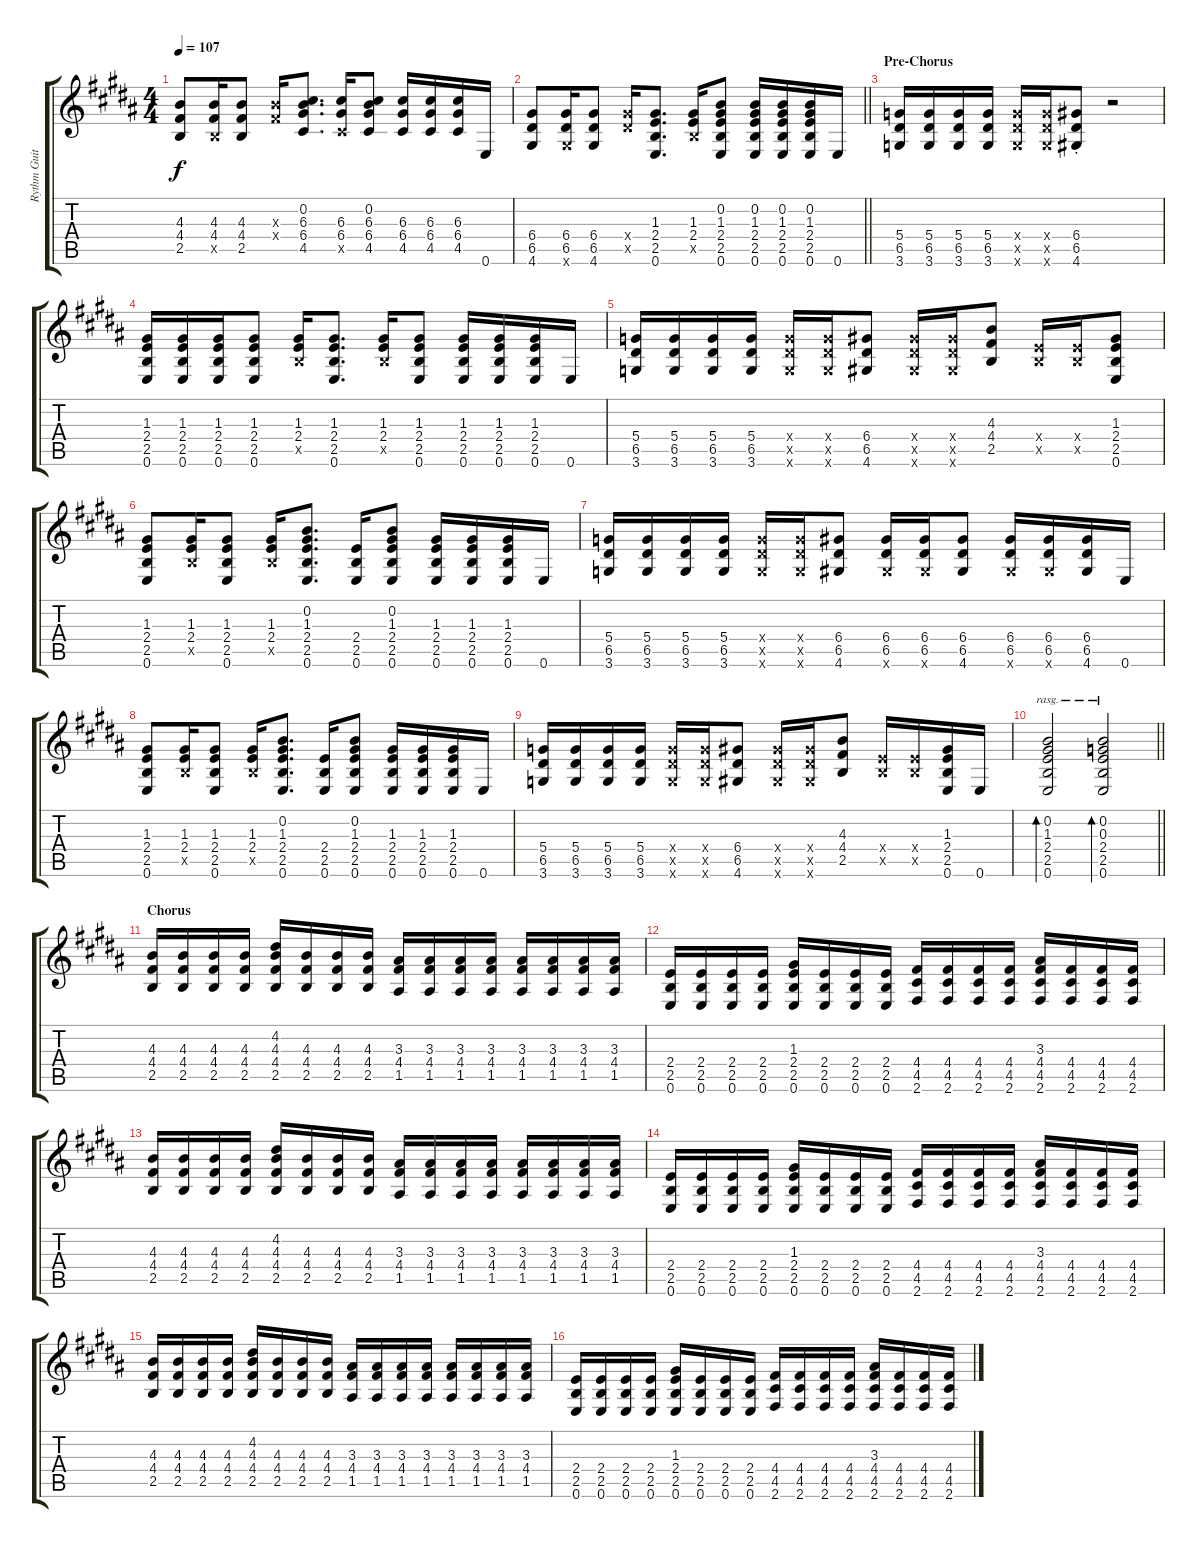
\track ("Rythm Guitar" "Rythm Guit") {instrument acousticguitarsteel}
\staff {score tabs}
\tuning (E4 B3 G3 D3 A2 E2) {hide}
\ts (4 4)
\tempo 107
\clef g2
\ks b
(4.3 4.4 2.5).8{dy f} (4.3 4.4 2.5{x}).16 (4.3 4.4 2.5).8 (4.3{x} 4.4{x}).16 (0.2 6.3 6.4 4.5).8{d} (6.3 6.4 4.5{x}).16 (0.2 6.3 6.4 4.5).8 (6.3 6.4 4.5).16 (6.3 6.4 4.5).16 (6.3 6.4 4.5).16 0.6.16 |
\barLineRight lightlight
(6.4 6.5 4.6).8 (6.4 6.5 4.6{x}).16 (6.4 6.5 4.6).8 (6.4{x} 6.5{x}).16 (1.3 2.4 2.5 0.6).8{d} (1.3 2.4 2.5{x}).16 (0.2 1.3 2.4 2.5 0.6).8 (0.2 1.3 2.4 2.5 0.6).16 (0.2 1.3 2.4 2.5 0.6).16 (0.2 1.3 2.4 2.5 0.6).16 0.6.16 |
\section ("" "Pre-Chorus")
(5.4 6.5 3.6).16 (5.4 6.5 3.6).16 (5.4 6.5 3.6).16 (5.4 6.5 3.6).16 (5.4{x} 6.5{x} 3.6{x}).16 (5.4{x} 6.5{x} 3.6{x}).16 (6.4{st} 6.5{st} 4.6{st}).8 r.2 |
(1.3 2.4 2.5 0.6).16 (1.3 2.4 2.5 0.6).16 (1.3 2.4 2.5 0.6).16 (1.3 2.4 2.5 0.6).8 (1.3 2.4 2.5{x}).16 (1.3 2.4 2.5 0.6).8{d} (1.3 2.4 2.5{x}).16 (1.3 2.4 2.5 0.6).8 (1.3 2.4 2.5 0.6).16 (1.3 2.4 2.5 0.6).16 (1.3 2.4 2.5 0.6).16 0.6.16 |
(5.4 6.5 3.6).16 (5.4 6.5 3.6).16 (5.4 6.5 3.6).16 (5.4 6.5 3.6).16 (5.4{x} 6.5{x} 3.6{x}).16 (5.4{x} 6.5{x} 3.6{x}).16 (6.4 6.5 4.6).8 (6.4{x} 6.5{x} 4.6{x}).16 (6.4{x} 6.5{x} 4.6{x}).16 (4.3 4.4 2.5).8 (2.4{x} 2.5{x}).16 (2.4{x} 2.5{x}).16 (1.3 2.4 2.5 0.6).8 |
(1.3 2.4 2.5 0.6).8 (1.3 2.4 2.5{x}).16 (1.3 2.4 2.5 0.6).8 (1.3 2.4 2.5{x}).16 (0.2 1.3 2.4 2.5 0.6).8{d} (2.4 2.5 0.6).16 (0.2 1.3 2.4 2.5 0.6).8 (1.3 2.4 2.5 0.6).16 (1.3 2.4 2.5 0.6).16 (1.3 2.4 2.5 0.6).16 0.6.16 |
(5.4 6.5 3.6).16 (5.4 6.5 3.6).16 (5.4 6.5 3.6).16 (5.4 6.5 3.6).16 (5.4{x} 6.5{x} 3.6{x}).16 (5.4{x} 6.5{x} 3.6{x}).16 (6.4 6.5 4.6).8 (6.4 6.5 4.6{x}).16 (6.4 6.5 4.6{x}).16 (6.4 6.5 4.6).8 (6.4 6.5 4.6{x}).16 (6.4 6.5 4.6{x}).16 (6.4 6.5 4.6).16 0.6.16 |
(1.3 2.4 2.5 0.6).8 (1.3 2.4 2.5{x}).16 (1.3 2.4 2.5 0.6).8 (1.3 2.4 2.5{x}).16 (0.2 1.3 2.4 2.5 0.6).8{d} (2.4 2.5 0.6).16 (0.2 1.3 2.4 2.5 0.6).8 (1.3 2.4 2.5 0.6).16 (1.3 2.4 2.5 0.6).16 (1.3 2.4 2.5 0.6).16 0.6.16 |
(5.4 6.5 3.6).16 (5.4 6.5 3.6).16 (5.4 6.5 3.6).16 (5.4 6.5 3.6).16 (5.4{x} 6.5{x} 3.6{x}).16 (5.4{x} 6.5{x} 3.6{x}).16 (6.4 6.5 4.6).8 (6.4{x} 6.5{x} 4.6{x}).16 (6.4{x} 6.5{x} 4.6{x}).16 (4.3 4.4 2.5).8 (2.4{x} 2.5{x}).16 (2.4{x} 2.5{x}).16 (1.3 2.4 2.5 0.6).16 0.6.16 |
\barLineRight lightlight
(0.2 1.3 2.4 2.5 0.6).2{bd 120 rasg ii} (0.2 0.3 2.4 2.5 0.6).2{bd 120 rasg ii} |
\section ("" "Chorus")
(4.3 4.4 2.5).16 (4.3 4.4 2.5).16 (4.3 4.4 2.5).16 (4.3 4.4 2.5).16 (4.2 4.3 4.4 2.5).16 (4.3 4.4 2.5).16 (4.3 4.4 2.5).16 (4.3 4.4 2.5).16 (3.3 4.4 1.5).16 (3.3 4.4 1.5).16 (3.3 4.4 1.5).16 (3.3 4.4 1.5).16 (3.3 4.4 1.5).16 (3.3 4.4 1.5).16 (3.3 4.4 1.5).16 (3.3 4.4 1.5).16 |
(2.4 2.5 0.6).16 (2.4 2.5 0.6).16 (2.4 2.5 0.6).16 (2.4 2.5 0.6).16 (1.3 2.4 2.5 0.6).16 (2.4 2.5 0.6).16 (2.4 2.5 0.6).16 (2.4 2.5 0.6).16 (4.4 4.5 2.6).16 (4.4 4.5 2.6).16 (4.4 4.5 2.6).16 (4.4 4.5 2.6).16 (3.3 4.4 4.5 2.6).16 (4.4 4.5 2.6).16 (4.4 4.5 2.6).16 (4.4 4.5 2.6).16 |
(4.3 4.4 2.5).16 (4.3 4.4 2.5).16 (4.3 4.4 2.5).16 (4.3 4.4 2.5).16 (4.2 4.3 4.4 2.5).16 (4.3 4.4 2.5).16 (4.3 4.4 2.5).16 (4.3 4.4 2.5).16 (3.3 4.4 1.5).16 (3.3 4.4 1.5).16 (3.3 4.4 1.5).16 (3.3 4.4 1.5).16 (3.3 4.4 1.5).16 (3.3 4.4 1.5).16 (3.3 4.4 1.5).16 (3.3 4.4 1.5).16 |
(2.4 2.5 0.6).16 (2.4 2.5 0.6).16 (2.4 2.5 0.6).16 (2.4 2.5 0.6).16 (1.3 2.4 2.5 0.6).16 (2.4 2.5 0.6).16 (2.4 2.5 0.6).16 (2.4 2.5 0.6).16 (4.4 4.5 2.6).16 (4.4 4.5 2.6).16 (4.4 4.5 2.6).16 (4.4 4.5 2.6).16 (3.3 4.4 4.5 2.6).16 (4.4 4.5 2.6).16 (4.4 4.5 2.6).16 (4.4 4.5 2.6).16 |
(4.3 4.4 2.5).16 (4.3 4.4 2.5).16 (4.3 4.4 2.5).16 (4.3 4.4 2.5).16 (4.2 4.3 4.4 2.5).16 (4.3 4.4 2.5).16 (4.3 4.4 2.5).16 (4.3 4.4 2.5).16 (3.3 4.4 1.5).16 (3.3 4.4 1.5).16 (3.3 4.4 1.5).16 (3.3 4.4 1.5).16 (3.3 4.4 1.5).16 (3.3 4.4 1.5).16 (3.3 4.4 1.5).16 (3.3 4.4 1.5).16 |
(2.4 2.5 0.6).16 (2.4 2.5 0.6).16 (2.4 2.5 0.6).16 (2.4 2.5 0.6).16 (1.3 2.4 2.5 0.6).16 (2.4 2.5 0.6).16 (2.4 2.5 0.6).16 (2.4 2.5 0.6).16 (4.4 4.5 2.6).16 (4.4 4.5 2.6).16 (4.4 4.5 2.6).16 (4.4 4.5 2.6).16 (3.3 4.4 4.5 2.6).16 (4.4 4.5 2.6).16 (4.4 4.5 2.6).16 (4.4 4.5 2.6).16
